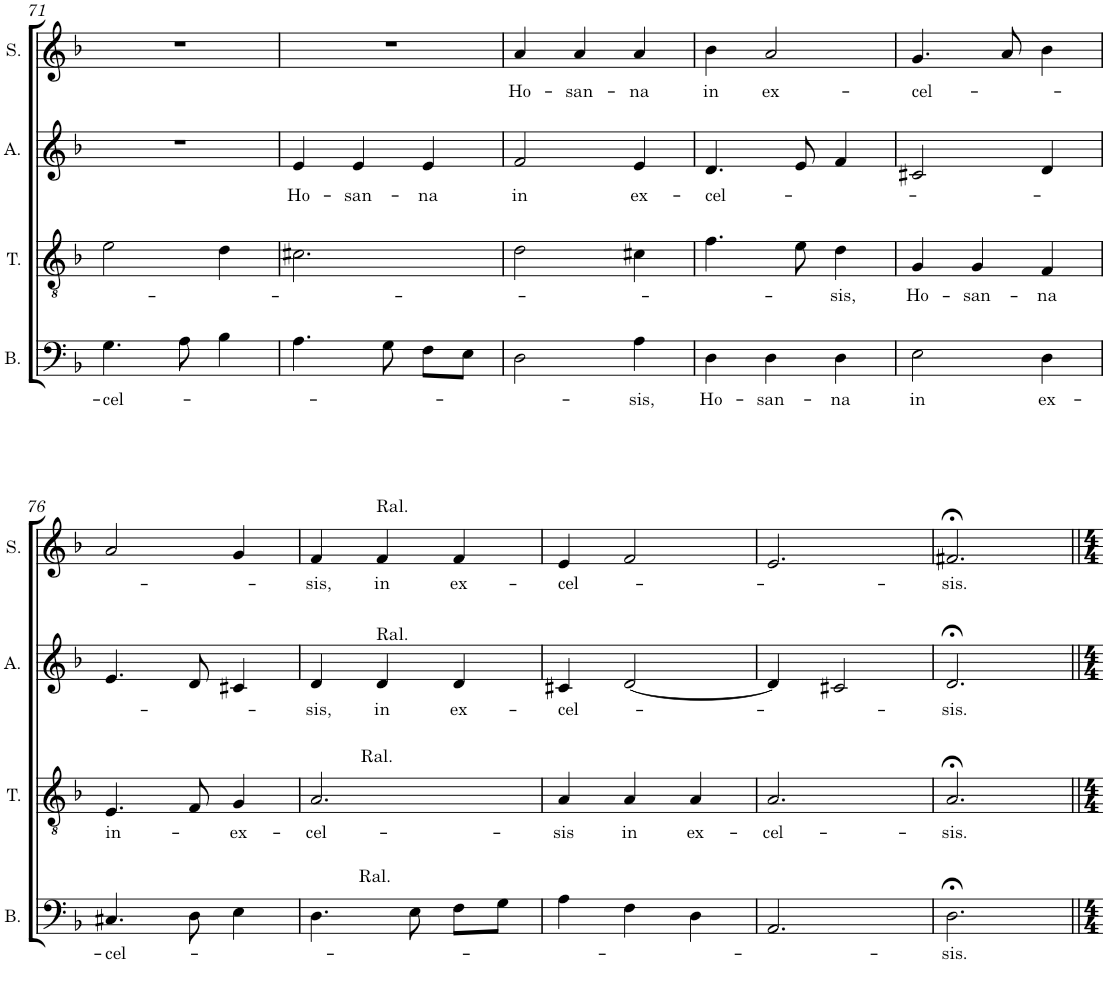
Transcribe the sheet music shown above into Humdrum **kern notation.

**kern	**text	**kern	**text	**kern	**text	**kern	**text
*part4	*part4	*part3	*part3	*part2	*part2	*part1	*part1
*staff4	*staff4	*staff3	*staff3	*staff2	*staff2	*staff1	*staff1
*I"Basse	*	*I"Ténor	*	*I"Alto	*	*I"Soprano	*
*I'B.	*	*I'T.	*	*I'A.	*	*I'S.	*
!!LO:PB:g=z
*clefF4	*	*clefGv2	*	*clefG2	*	*clefG2	*
*k[b-]	*	*k[b-]	*	*k[b-]	*	*k[b-]	*
*M3/4	*	*M3/4	*	*M3/4	*	*M3/4	*
=71	=71	=71	=71	=71	=71	=71	=71
!	!LO:LY:b	!	!	!	!	!	!
4.G\	-cel-	2e\	.	2.r	.	2.r	.
8A\	.	.	.	.	.	.	.
4B-\	.	4d\	.	.	.	.	.
=72	=72	=72	=72	=72	=72	=72	=72
!	!	!	!	!	!LO:LY:b	!	!
4.A\	.	2.c#X\	.	4e/	Ho-	2.r	.
!	!	!	!	!	!LO:LY:b	!	!
.	.	.	.	4e/	-san-	.	.
8G\	.	.	.	.	.	.	.
!	!	!	!	!	!LO:LY:b	!	!
8F\L	.	.	.	4e/	-na	.	.
8E\J	.	.	.	.	.	.	.
=73	=73	=73	=73	=73	=73	=73	=73
!	!	!	!	!	!LO:LY:b	!	!LO:LY:b
2D\	.	2d\	.	2f/	in	4a/	Ho-
!	!	!	!	!	!	!	!LO:LY:b
.	.	.	.	.	.	4a/	-san-
!	!LO:LY:b	!	!	!	!LO:LY:b	!	!LO:LY:b
4A\	-sis,	4c#X\	.	4e/	ex-	4a/	-na
=74	=74	=74	=74	=74	=74	=74	=74
!	!LO:LY:b	!	!	!	!LO:LY:b	!	!LO:LY:b
4D\	Ho-	4.f\	.	4.d/	-cel-	4b-\	in
!	!LO:LY:b	!	!	!	!	!	!LO:LY:b
4D\	-san-	.	.	.	.	2a/	ex-
.	.	8e\	.	8e/	.	.	.
!	!LO:LY:b	!	!LO:LY:b	!	!	!	!
4D\	-na	4d\	-sis,	4f/	.	.	.
=75	=75	=75	=75	=75	=75	=75	=75
!	!LO:LY:b	!	!LO:LY:b	!	!	!	!LO:LY:b
2E\	in	4G/	Ho-	2c#X/	.	4.g/	-cel-
!	!	!	!LO:LY:b	!	!	!	!
.	.	4G/	-san-	.	.	.	.
.	.	.	.	.	.	8a/	.
!	!LO:LY:b	!	!LO:LY:b	!	!	!	!
4D\	ex-	4F/	-na	4d/	.	4b-\	.
!!LO:LB:g=z
=76	=76	=76	=76	=76	=76	=76	=76
!	!LO:LY:b	!	!LO:LY:b	!	!	!	!
4.C#X/	-cel-	4.E/	in-	4.e/	.	2a/	.
8D\	.	8F/	.	8d/	.	.	.
!	!	!	!LO:LY:b	!	!	!	!
4E\	.	4G/	-ex-	4c#X/	.	4g/	.
=77	=77	=77	=77	=77	=77	=77	=77
!	!	!LO:TX:a:t=Ral.	!	!	!	!	!
!LO:TX:a:t=Ral.	!	!	!	!	!	!	!
!	!	!	!LO:LY:b	!	!LO:LY:b	!	!LO:LY:b
4.D\	.	2.A/	-cel-	4d/	-sis,	4f/	-sis,
!	!	!	!	!	!	!LO:TX:a:t=Ral.	!
!	!	!	!	!LO:TX:a:t=Ral.	!	!	!
!	!	!	!	!	!LO:LY:b	!	!LO:LY:b
.	.	.	.	4d/	in	4f/	in
8E\	.	.	.	.	.	.	.
!	!	!	!	!	!LO:LY:b	!	!LO:LY:b
8F\L	.	.	.	4d/	ex-	4f/	ex-
8G\J	.	.	.	.	.	.	.
=78	=78	=78	=78	=78	=78	=78	=78
!	!	!	!LO:LY:b	!	!LO:LY:b	!	!LO:LY:b
4A\	.	4A/	-sis	4c#X/	-cel-	4e/	-cel-
!	!	!	!LO:LY:b	!	!	!	!
4F\	.	4A/	in	[2d/	.	2f/	.
!	!	!	!LO:LY:b	!	!	!	!
4D\	.	4A/	ex-	.	.	.	.
=79	=79	=79	=79	=79	=79	=79	=79
!	!	!	!LO:LY:b	!	!	!	!
2.AA/	.	2.A/	-cel-	4d/]	.	2.e/	.
.	.	.	.	2c#X/	.	.	.
=80	=80	=80	=80	=80	=80	=80	=80
!	!LO:LY:b	!	!LO:LY:b	!	!LO:LY:b	!	!LO:LY:b
2.D;<\	-sis.	2.A;</	-sis.	2.d;</	-sis.	2.f#X;</	-sis.
=||	=||	=||	=||	=||	=||	=||	=||
*-	*-	*-	*-	*-	*-	*-	*-
